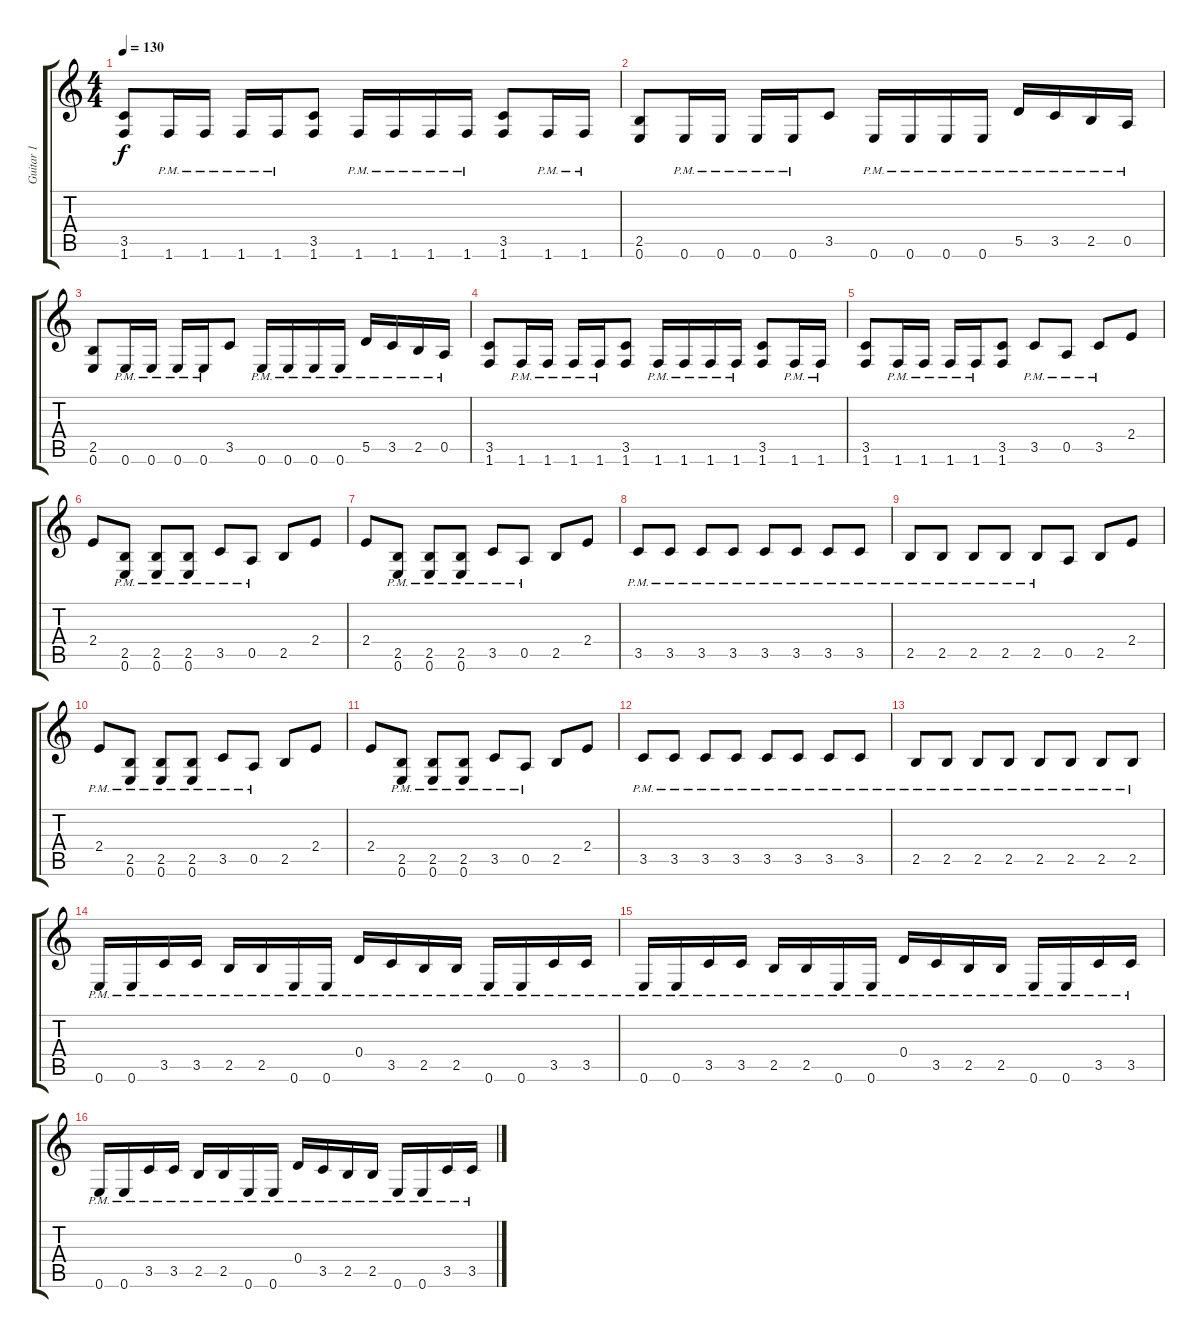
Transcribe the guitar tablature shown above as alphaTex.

\track ("Guitar 1" "Guitar 1") {instrument distortionguitar}
\staff {score tabs}
\tuning (E4 B3 G3 D3 A2 E2) {hide}
\ts (4 4)
\tempo 130
\clef g2
\ks c
(3.5 1.6).8{dy f} 1.6{pm}.16 1.6{pm}.16 1.6{pm}.16 1.6{pm}.16 (3.5 1.6).8 1.6{pm}.16 1.6{pm}.16 1.6{pm}.16 1.6{pm}.16 (3.5 1.6).8 1.6{pm}.16 1.6{pm}.16 |
(2.5 0.6).8 0.6{pm}.16 0.6{pm}.16 0.6{pm}.16 0.6{pm}.16 3.5.8 0.6{pm}.16 0.6{pm}.16 0.6{pm}.16 0.6{pm}.16 5.5{pm}.16 3.5{pm}.16 2.5{pm}.16 0.5{pm}.16 |
(2.5 0.6).8 0.6{pm}.16 0.6{pm}.16 0.6{pm}.16 0.6{pm}.16 3.5.8 0.6{pm}.16 0.6{pm}.16 0.6{pm}.16 0.6{pm}.16 5.5{pm}.16 3.5{pm}.16 2.5{pm}.16 0.5{pm}.16 |
(3.5 1.6).8 1.6{pm}.16 1.6{pm}.16 1.6{pm}.16 1.6{pm}.16 (3.5 1.6).8 1.6{pm}.16 1.6{pm}.16 1.6{pm}.16 1.6{pm}.16 (3.5 1.6).8 1.6{pm}.16 1.6{pm}.16 |
(3.5 1.6).8 1.6{pm}.16 1.6{pm}.16 1.6{pm}.16 1.6{pm}.16 (3.5 1.6).8 3.5{pm}.8 0.5{pm}.8 3.5{pm}.8 2.4.8 |
2.4.8 (2.5{pm} 0.6{pm}).8 (2.5{pm} 0.6{pm}).8 (2.5{pm} 0.6{pm}).8 3.5{pm}.8 0.5{pm}.8 2.5.8 2.4.8 |
2.4.8 (2.5{pm} 0.6{pm}).8 (2.5{pm} 0.6{pm}).8 (2.5{pm} 0.6{pm}).8 3.5{pm}.8 0.5{pm}.8 2.5.8 2.4.8 |
3.5{pm}.8 3.5{pm}.8 3.5{pm}.8 3.5{pm}.8 3.5{pm}.8 3.5{pm}.8 3.5{pm}.8 3.5{pm}.8 |
2.5{pm}.8 2.5{pm}.8 2.5{pm}.8 2.5{pm}.8 2.5{pm}.8 0.5.8 2.5.8 2.4.8 |
2.4{pm}.8 (2.5{pm} 0.6{pm}).8 (2.5{pm} 0.6{pm}).8 (2.5{pm} 0.6{pm}).8 3.5{pm}.8 0.5{pm}.8 2.5.8 2.4.8 |
2.4.8 (2.5{pm} 0.6{pm}).8 (2.5{pm} 0.6{pm}).8 (2.5{pm} 0.6{pm}).8 3.5{pm}.8 0.5{pm}.8 2.5.8 2.4.8 |
3.5{pm}.8 3.5{pm}.8 3.5{pm}.8 3.5{pm}.8 3.5{pm}.8 3.5{pm}.8 3.5{pm}.8 3.5{pm}.8 |
2.5{pm}.8 2.5{pm}.8 2.5{pm}.8 2.5{pm}.8 2.5{pm}.8 2.5{pm}.8 2.5{pm}.8 2.5{pm}.8 |
0.6{pm}.16 0.6{pm}.16 3.5{pm}.16 3.5{pm}.16 2.5{pm}.16 2.5{pm}.16 0.6{pm}.16 0.6{pm}.16 0.4{pm}.16 3.5{pm}.16 2.5{pm}.16 2.5{pm}.16 0.6{pm}.16 0.6{pm}.16 3.5{pm}.16 3.5{pm}.16 |
0.6{pm}.16 0.6{pm}.16 3.5{pm}.16 3.5{pm}.16 2.5{pm}.16 2.5{pm}.16 0.6{pm}.16 0.6{pm}.16 0.4{pm}.16 3.5{pm}.16 2.5{pm}.16 2.5{pm}.16 0.6{pm}.16 0.6{pm}.16 3.5{pm}.16 3.5{pm}.16 |
0.6{pm}.16 0.6{pm}.16 3.5{pm}.16 3.5{pm}.16 2.5{pm}.16 2.5{pm}.16 0.6{pm}.16 0.6{pm}.16 0.4{pm}.16 3.5{pm}.16 2.5{pm}.16 2.5{pm}.16 0.6{pm}.16 0.6{pm}.16 3.5{pm}.16 3.5{pm}.16
